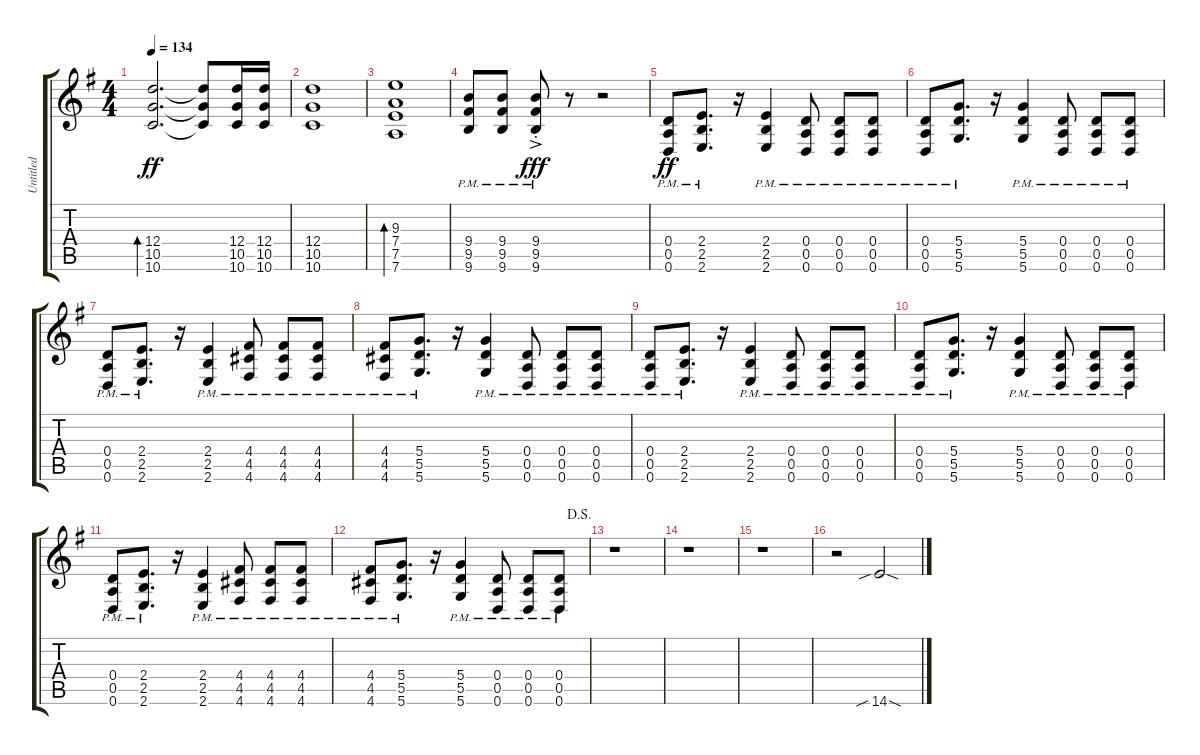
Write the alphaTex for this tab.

\track ("Untitled" "Untitled") {instrument distortionguitar}
\staff {score tabs}
\tuning (E4 B3 G3 D3 A2 D2) {hide}
\ts (4 4)
\tempo 134
\clef g2
\ks g
(12.4 10.5 10.6).2{d bd 30 dy ff} (12.4{t} 10.5{t} 10.6{t}).8 (12.4 10.5 10.6).16 (12.4 10.5 10.6).16 |
(12.4 10.5 10.6).1 |
(9.3 7.4 7.5 7.6).1{bd 30} |
(9.4{pm} 9.5{pm} 9.6{pm}).8 (9.4{pm} 9.5{pm} 9.6{pm}).8 (9.4{ac pm st} 9.5{ac pm st} 9.6{ac pm st}).8{dy fff} r.8 r.2 |
(0.4{pm} 0.5{pm} 0.6{pm}).8{dy ff} (2.4{pm} 2.5{pm} 2.6{pm}).8{d} r.16 (2.4{pm} 2.5{pm} 2.6{pm}).4 (0.4{pm} 0.5{pm} 0.6{pm}).8 (0.4{pm} 0.5{pm} 0.6{pm}).8 (0.4{pm} 0.5{pm} 0.6{pm}).8 |
(0.4{pm} 0.5{pm} 0.6{pm}).8 (5.4{pm} 5.5{pm} 5.6{pm}).8{d} r.16 (5.4{pm} 5.5{pm} 5.6{pm}).4 (0.4{pm} 0.5{pm} 0.6{pm}).8 (0.4{pm} 0.5{pm} 0.6{pm}).8 (0.4{pm} 0.5{pm} 0.6{pm}).8 |
(0.4{pm} 0.5{pm} 0.6{pm}).8 (2.4{pm} 2.5{pm} 2.6{pm}).8{d} r.16 (2.4{pm} 2.5{pm} 2.6{pm}).4 (4.4{pm} 4.5{pm} 4.6{pm}).8 (4.4{pm} 4.5{pm} 4.6{pm}).8 (4.4{pm} 4.5{pm} 4.6{pm}).8 |
(4.4{pm} 4.5{pm} 4.6{pm}).8 (5.4{pm} 5.5{pm} 5.6{pm}).8{d} r.16 (5.4{pm} 5.5{pm} 5.6{pm}).4 (0.4{pm} 0.5{pm} 0.6{pm}).8 (0.4{pm} 0.5{pm} 0.6{pm}).8 (0.4{pm} 0.5{pm} 0.6{pm}).8 |
(0.4{pm} 0.5{pm} 0.6{pm}).8 (2.4{pm} 2.5{pm} 2.6{pm}).8{d} r.16 (2.4{pm} 2.5{pm} 2.6{pm}).4 (0.4{pm} 0.5{pm} 0.6{pm}).8 (0.4{pm} 0.5{pm} 0.6{pm}).8 (0.4{pm} 0.5{pm} 0.6{pm}).8 |
(0.4{pm} 0.5{pm} 0.6{pm}).8 (5.4{pm} 5.5{pm} 5.6{pm}).8{d} r.16 (5.4{pm} 5.5{pm} 5.6{pm}).4 (0.4{pm} 0.5{pm} 0.6{pm}).8 (0.4{pm} 0.5{pm} 0.6{pm}).8 (0.4{pm} 0.5{pm} 0.6{pm}).8 |
(0.4{pm} 0.5{pm} 0.6{pm}).8 (2.4{pm} 2.5{pm} 2.6{pm}).8{d} r.16 (2.4{pm} 2.5{pm} 2.6{pm}).4 (4.4{pm} 4.5{pm} 4.6{pm}).8 (4.4{pm} 4.5{pm} 4.6{pm}).8 (4.4{pm} 4.5{pm} 4.6{pm}).8 |
\jump dalsegno
(4.4{pm} 4.5{pm} 4.6{pm}).8 (5.4{pm} 5.5{pm} 5.6{pm}).8{d} r.16 (5.4{pm} 5.5{pm} 5.6{pm}).4 (0.4{pm} 0.5{pm} 0.6{pm}).8 (0.4{pm} 0.5{pm} 0.6{pm}).8 (0.4{pm} 0.5{pm} 0.6{pm}).8 |
r.1 |
r.1 |
r.1 |
r.2 14.6{sib sod}.2
